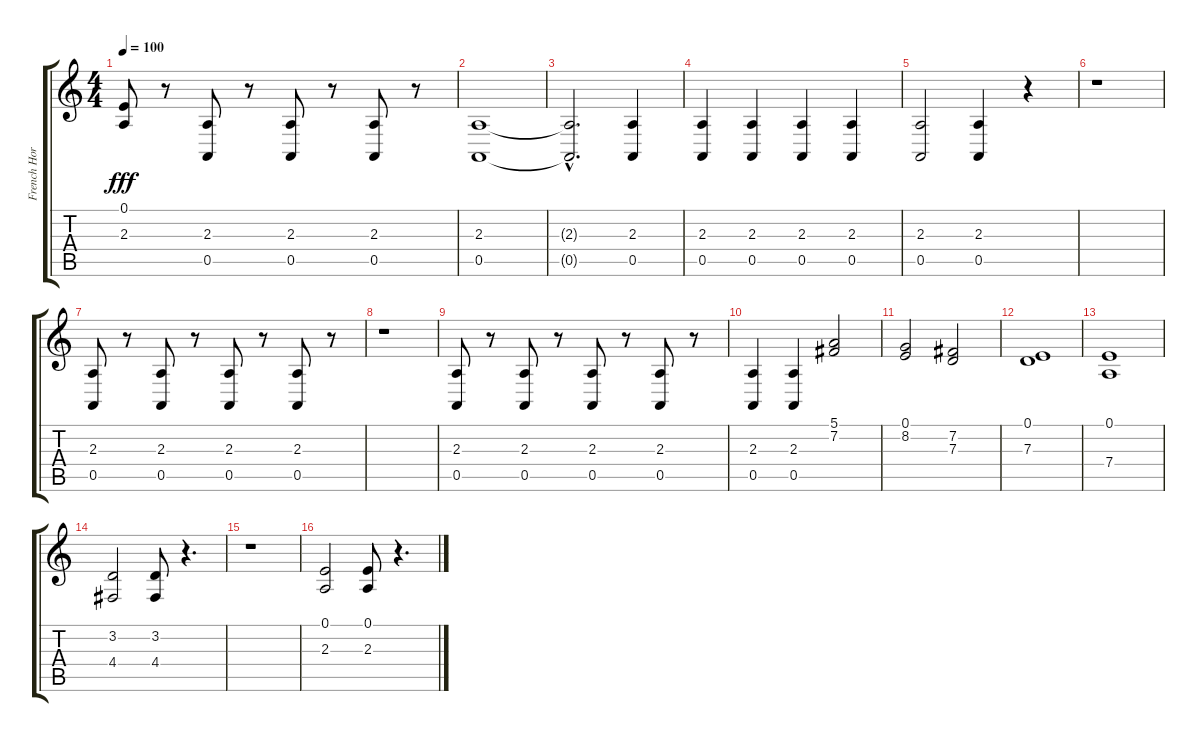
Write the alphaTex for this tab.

\track ("French Horn" "French Hor") {instrument frenchhorn}
\staff {score tabs}
\tuning (E4 B3 G3 D3 A2 E2) {hide}
\ts (4 4)
\tempo 100
\clef g2
\ks c
(0.1 2.3).8{dy fff} r.8 (2.3 0.5).8 r.8 (2.3 0.5).8 r.8 (2.3 0.5).8 r.8 |
(2.3 0.5).1 |
(2.3{hac t} 0.5{hac t}).2{d} (2.3 0.5).4 |
(2.3 0.5).4 (2.3 0.5).4 (2.3 0.5).4 (2.3 0.5).4 |
(2.3 0.5).2 (2.3 0.5).4 r.4 |
r.1 |
(2.3 0.5).8 r.8 (2.3 0.5).8 r.8 (2.3 0.5).8 r.8 (2.3 0.5).8 r.8 |
r.1 |
(2.3 0.5).8 r.8 (2.3 0.5).8 r.8 (2.3 0.5).8 r.8 (2.3 0.5).8 r.8 |
(2.3 0.5).4 (2.3 0.5).4 (5.1 7.2).2 |
(0.1 8.2).2 (7.2 7.3).2 |
(0.1 7.3).1 |
(0.1 7.4).1 |
(3.2 4.4).2 (3.2 4.4).8 r.4{d} |
r.1 |
(0.1 2.3).2 (0.1 2.3).8 r.4{d}
